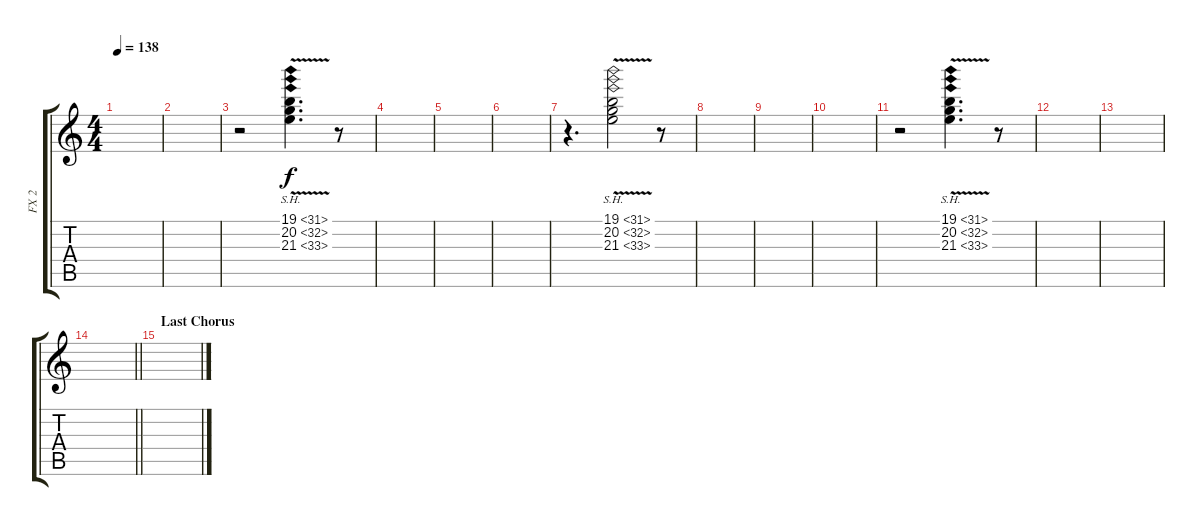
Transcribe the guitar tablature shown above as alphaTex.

\track ("FX 2" "FX 2") {instrument stringensemble1}
\staff {score tabs}
\tuning (E4 B3 G3 D3 A2 E2) {hide}
\ts (4 4)
\tempo 138
\clef g2
\ks c
|
|
r.2 (19.1{sh 12 v} 20.2{sh 12} 21.3{sh 12}).4{d} r.8 |
|
|
|
r.4{d} (19.1{sh 12 v} 20.2{sh 12} 21.3{sh 12}).2 r.8 |
|
|
|
r.2 (19.1{sh 12 v} 20.2{sh 12} 21.3{sh 12}).4{d} r.8 |
|
|
\barLineRight lightlight
|
\section ("" "Last Chorus")
